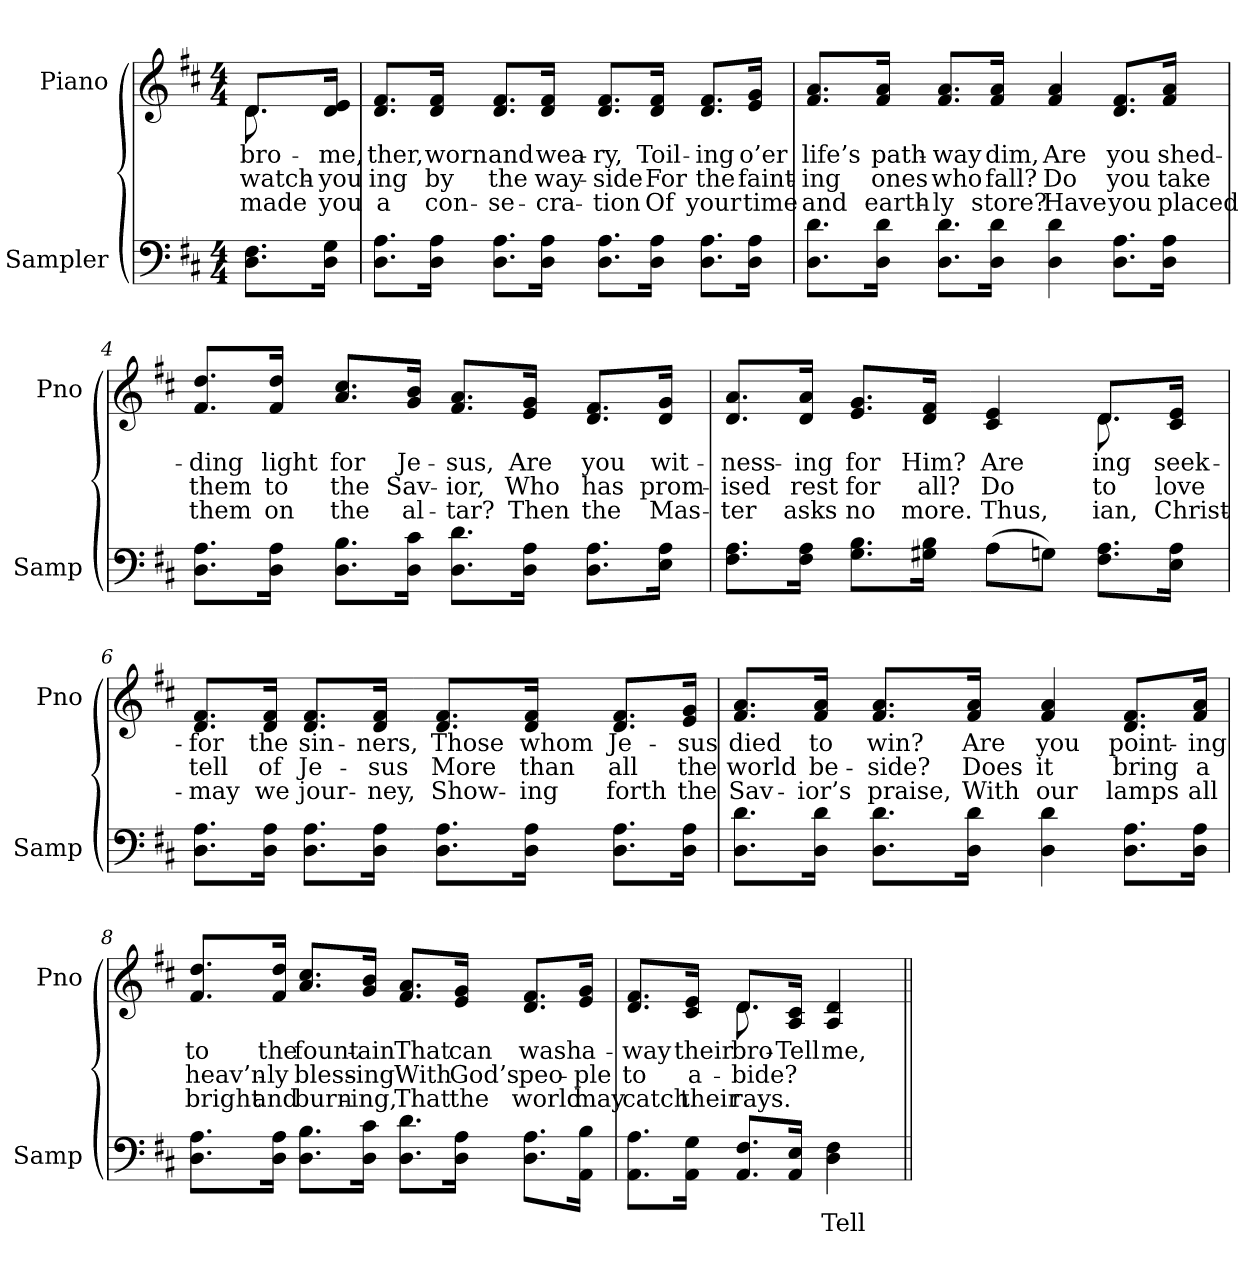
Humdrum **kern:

**kern	**text	**kern	**text	**text	**text
*part2	*part2	*part1	*part1	*part1	*part1
*staff2	*staff2	*staff1	*staff1	*staff1	*staff1
*I"Sampler	*	*I"Piano	*	*	*
*I'Samp	*	*I'Pno	*	*	*
*clefF4	*	*clefG2	*	*	*
*k[f#c#]	*	*k[f#c#]	*	*	*
*D:	*	*D:	*	*	*
*M4/4	*	*M4/4	*	*	*
=1	=1	=1	=1	=1	=1
*	*	*^	*	*	*
8.D\ 8.F#\L	.	8.d/L	8.d	bro-	watch-	made
16D\ 16G\Jk	.	16d/ 16e/Jk	16ryy	me,	you	you
*	*	*v	*v	*	*	*
=2	=2	=2	=2	=2	=2
8.D\ 8.A\L	.	8.d/ 8.f#/L	-ther,	-ing	a
16D\ 16A\Jk	.	16d/ 16f#/Jk	worn	by	con-
8.D\ 8.A\L	.	8.d/ 8.f#/L	and	the	-se-
16D\ 16A\Jk	.	16d/ 16f#/Jk	wea-	way-	-cra-
8.D\ 8.A\L	.	8.d/ 8.f#/L	-ry,	-side	-tion
16D\ 16A\Jk	.	16d/ 16f#/Jk	Toil-	For	Of
8.D\ 8.A\L	.	8.d/ 8.f#/L	-ing	the	your
16D\ 16A\Jk	.	16e/ 16g/Jk	o’er	faint-	time
=3	=3	=3	=3	=3	=3
8.D\ 8.d\L	.	8.f#/ 8.a/L	life’s	-ing	and
16D\ 16d\Jk	.	16f#/ 16a/Jk	path-	ones	earth-
8.D\ 8.d\L	.	8.f#/ 8.a/L	-way	who	-ly
16D\ 16d\Jk	.	16f#/ 16a/Jk	dim,	fall?	store?
4D 4d	.	4f# 4a	Are	Do	Have
8.D\ 8.A\L	.	8.d/ 8.f#/L	you	you	you
16D\ 16A\Jk	.	16f#/ 16a/Jk	shed-	take	placed
=4	=4	=4	=4	=4	=4
8.D\ 8.A\L	.	8.f#/ 8.dd/L	-ding	them	them
16D\ 16A\Jk	.	16f#/ 16dd/Jk	light	to	on
8.D\ 8.B\L	.	8.a/ 8.cc#/L	for	the	the
16D\ 16c#\Jk	.	16g/ 16b/Jk	Je-	Sav-	al-
8.D\ 8.d\L	.	8.f#/ 8.a/L	-sus,	-ior,	-tar?
16D\ 16A\Jk	.	16e/ 16g/Jk	Are	Who	Then
8.D\ 8.A\L	.	8.d/ 8.f#/L	you	has	the
16E\ 16A\Jk	.	16d/ 16g/Jk	wit-	prom-	Mas-
=5	=5	=5	=5	=5	=5
*^	*	*^	*	*	*
8.F#\ 8.A\L	2ryy	.	8.d/ 8.a/L	2.ryy	-ness-	-ised	-ter
16F#\ 16A\Jk	.	.	16d/ 16a/Jk	.	-ing	rest	asks
8.G\ 8.B\L	.	.	8.e/ 8.g/L	.	for	for	no
16G#X\ 16B\Jk	.	.	16d/ 16f#/Jk	.	Him?	all?	more.
(8A\L	4A	.	4c# 4e	.	Are	Do	Thus,
8Gn\J)	.	.	.	.	.	.	.
8.F#\ 8.A\L	4ryy	.	8.d/L	8.d	-ing	to	-ian,
16E\ 16A\Jk	.	.	16c#/ 16e/Jk	16ryy	seek-	love	Christ-
*v	*v	*	*	*	*	*	*
*	*	*v	*v	*	*	*
=6	=6	=6	=6	=6	=6
8.D\ 8.A\L	.	8.d/ 8.f#/L	for	tell	may
16D\ 16A\Jk	.	16d/ 16f#/Jk	the	of	we
8.D\ 8.A\L	.	8.d/ 8.f#/L	sin-	Je-	jour-
16D\ 16A\Jk	.	16d/ 16f#/Jk	-ners,	-sus	-ney,
8.D\ 8.A\L	.	8.d/ 8.f#/L	Those	More	Show-
16D\ 16A\Jk	.	16d/ 16f#/Jk	whom	than	-ing
8.D\ 8.A\L	.	8.d/ 8.f#/L	Je-	all	forth
16D\ 16A\Jk	.	16e/ 16g/Jk	-sus	the	the
=7	=7	=7	=7	=7	=7
8.D\ 8.d\L	.	8.f#/ 8.a/L	died	world	Sav-
16D\ 16d\Jk	.	16f#/ 16a/Jk	to	be-	-ior’s
8.D\ 8.d\L	.	8.f#/ 8.a/L	win?	-side?	praise,
16D\ 16d\Jk	.	16f#/ 16a/Jk	Are	Does	With
4D 4d	.	4f# 4a	you	it	our
8.D\ 8.A\L	.	8.d/ 8.f#/L	point-	bring	lamps
16D\ 16A\Jk	.	16f#/ 16a/Jk	-ing	a	all
=8	=8	=8	=8	=8	=8
8.D\ 8.A\L	.	8.f#/ 8.dd/L	to	heav’n-	bright
16D\ 16A\Jk	.	16f#/ 16dd/Jk	the	-ly	and
8.D\ 8.B\L	.	8.a/ 8.cc#/L	fount-	bless-	burn-
16D\ 16c#\Jk	.	16g/ 16b/Jk	-ain	-ing	-ing,
8.D\ 8.d\L	.	8.f#/ 8.a/L	That	With	That
16D\ 16A\Jk	.	16e/ 16g/Jk	can	God’s	the
8.D\ 8.A\L	.	8.d/ 8.f#/L	wash	peo-	world
16AA\ 16B\Jk	.	16e/ 16g/Jk	a-	-ple	may
=9	=9	=9	=9	=9	=9
*	*	*^	*	*	*
8.AA\ 8.A\L	.	8.d/ 8.f#/L	4ryy	-way	to	catch
16AA\ 16G\Jk	.	16c#/ 16e/Jk	.	their	a-	their
8.AA/ 8.F#/L	.	8.d/L	8.d	bro-	-bide?	rays.
16AA/ 16E/Jk	.	16A/ 16c#/Jk	4ryy	Tell	.	.
4D 4F#	Tell	4A 4d	.	me,	.	.
.	.	.	16ryy	.	.	.
*	*	*v	*v	*	*	*
=||	=||	=||	=||	=||	=||
*-	*-	*-	*-	*-	*-
